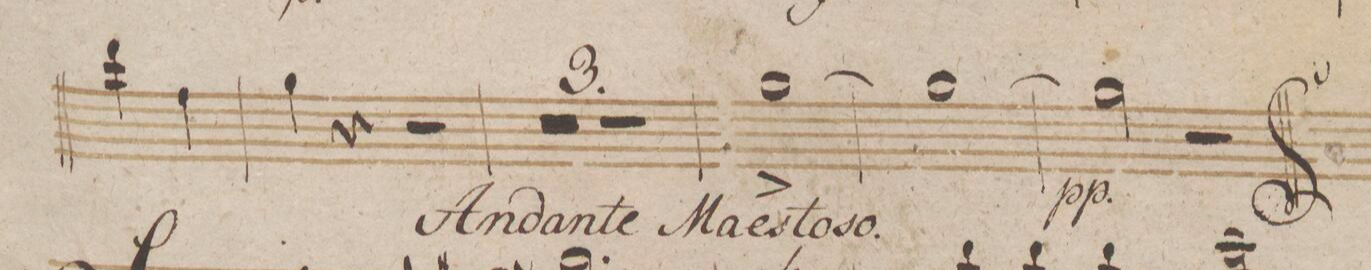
**kern	**dynam
*I"Clarinetto 1mo in B.	*
*clefG2	*
*k[b-]	*
*met(c)	*
*M4/4	*
4ccc\	.
4ee\	.
=279	=279
4ff\	.
4r	.
2r	.
=280	=280
0r	.
=281	=281
=282	=282
1r	.
=283	=283
[1ff^<	.
=284	=284
1ff_	.
=285	=285
2ff\]	pp
2r	.
==	==
*-	*-
